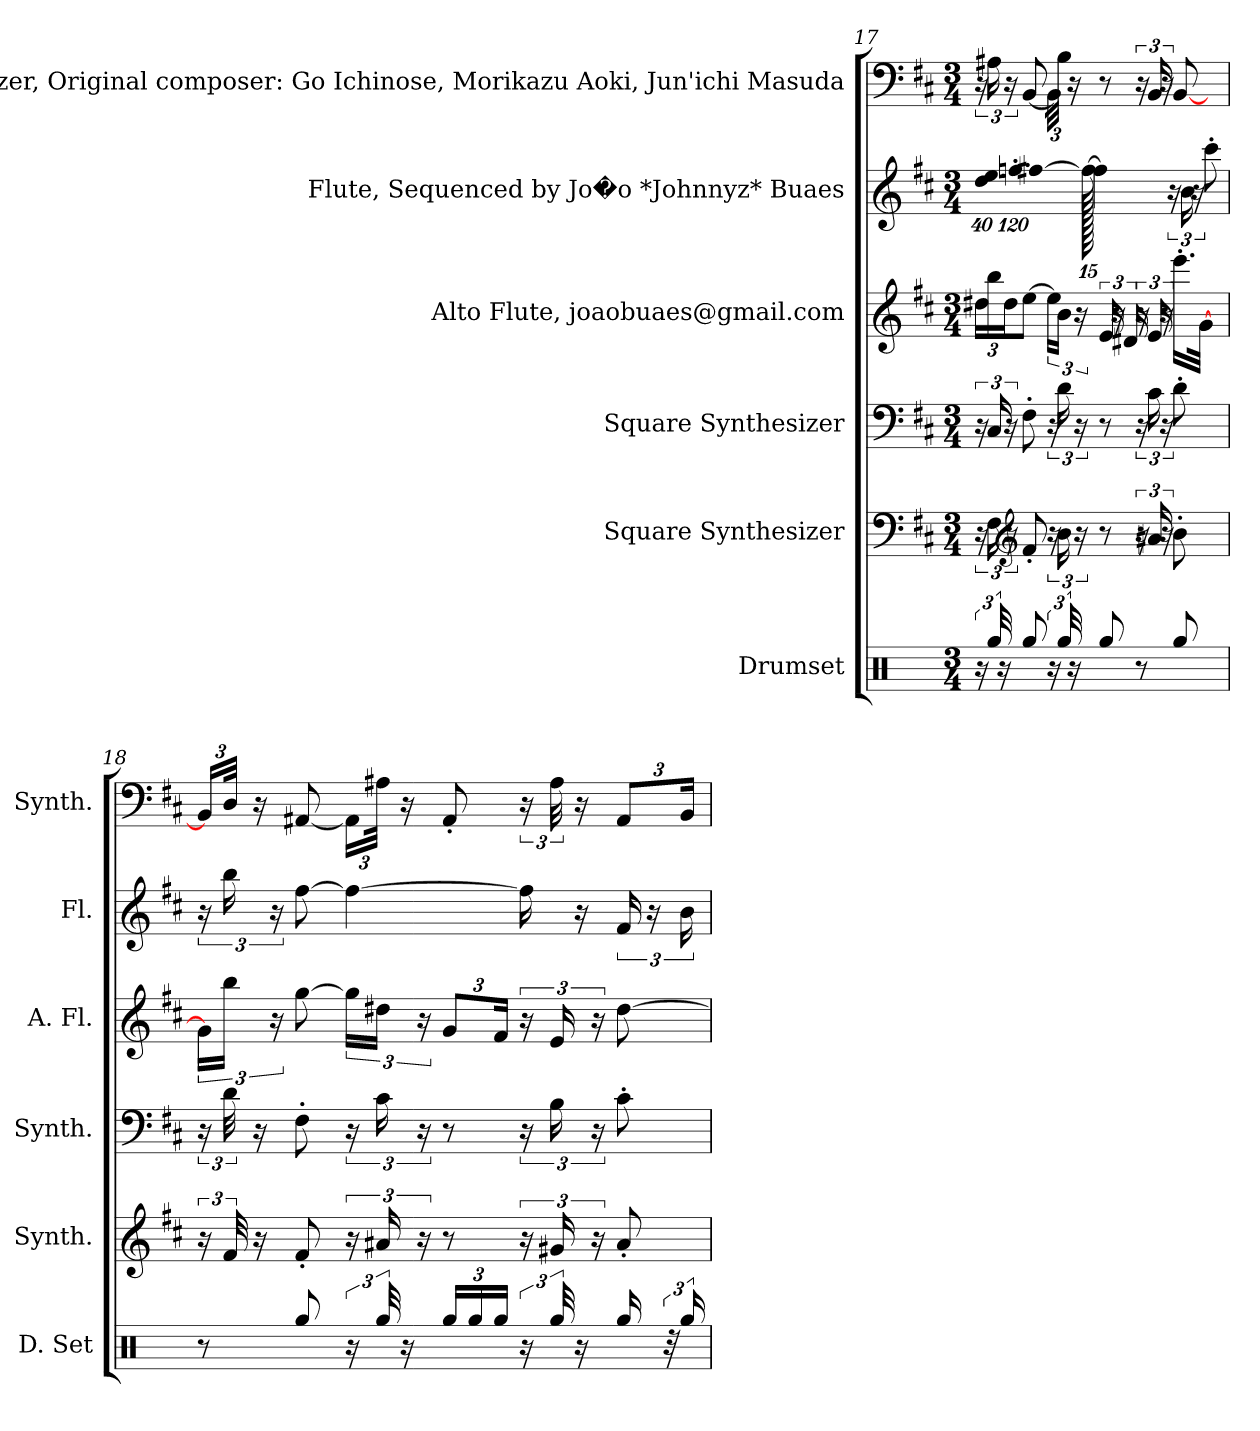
**kern	**kern	**kern	**kern	**kern	**kern
*part6	*part5	*part4	*part3	*part2	*part1
*staff6	*staff5	*staff4	*staff3	*staff2	*staff1
*I"Drumset	*I"Square Synthesizer	*I"Square Synthesizer	*I"Alto Flute, joaobuaes@gmail.com	*I"Flute, Sequenced by Jo�o *Johnnyz* Buaes	*I"Saw Synthesizer, Original composer: Go Ichinose, Morikazu Aoki, Jun'ichi Masuda
*I'D. Set	*I'Synth.	*I'Synth.	*I'A. Fl.	*I'Fl.	*I'Synth.
!!LO:PB:g=z
*clefX	*clefF4	*clefF4	*clefG2	*clefG2	*clefF4
*	*	*	*ITrd3c5	*	*
*k[]	*k[f#c#]	*k[f#c#]	*k[f#c#g#]	*k[f#c#]	*k[f#c#]
*M3/4	*M3/4	*M3/4	*M3/4	*M3/4	*M3/4
*	*	*	*Xbrackettup	*Xbrackettup	*
=17	=17	=17	=17	=17	=17
!	!	!	!	!LO:N:vis=32	!
24r	24r	24r	24a#X\LL	640%23dd\LLL	24r
!	!	!	!	!LO:N:vis=32.	!
.	.	.	.	1920%103ee\	.
48Rgg/	24F#\	24C#/	24ff#\	.	24A#X\
16r	.	.	.	.	.
.	24r	24r	24a#\J	.	24r
!	!	!	!	!LO:N:vis=32.	!
.	.	.	.	1920%103ffn'\J	.
*	*clefG2	*	*	*	*
8Rgg/	8f#'/	8F#'\	[8b\J	.	[8BB/
.	.	.	.	[384%41ff#X\J	.
*	*	*	*brackettup	*	*Xbrackettup
24r	24r	24r	24b\LL]	1920ff#\_	24BB\LL]
.	.	.	.	4ff#\]	.
48Rgg/	24b\	24d\	24f#\JJ	.	48B\JJk
16r	.	.	.	.	16r
.	24r	24r	24r	.	.
8Rgg/	8r	8r	24B/	.	8r
.	.	.	24r	.	.
.	.	.	24A#X/	.	.
*	*	*	*	*	*brackettup
8r	24r	24r	24r	.	24r
*	*	*	*	*brackettup	*
.	.	.	.	24r	.
.	24a#X/	24c#\	24B/	.	24BB/
.	.	.	.	24b\	.
.	24r	24r	24r	.	24r
.	.	.	.	24r	.
8Rgg/	8b'\	8d'\	16.bb'\LL	.	[8BB/
.	.	.	.	8ccc#'\	.
.	.	.	[32d\JJk	.	.
1920ryy	1920ryy	1920ryy	1920ryy	.	1920ryy
!!LO:LB:g=z
=18	=18	=18	=18	=18	=18
*	*	*	*	*	*Xbrackettup
8r	24r	24r	24d\LL]	24r	24BB/LL]
.	48f#/	48d\	24ff#\JJ	24bb\	48D/JJk
.	16r	16r	.	.	16r
.	.	.	24r	24r	.
8Rgg/	8f#'/	8F#'\	[8dd\	[8ff#\	[8AA#X/
24r	24r	24r	24dd\LL]	4ff#\_	24AA#\LL]
48Rgg/	24a#X/	24c#\	24a#X\JJ	.	48A#X\JJk
16r	.	.	.	.	16r
.	24r	24r	24r	.	.
*Xbrackettup	*	*	*Xbrackettup	*	*
24Rgg/LL	8r	8r	12d/L	.	8AA#'/
24Rgg/	.	.	.	.	.
24Rgg/JJ	.	.	24c#/Jk	.	.
*brackettup	*	*	*brackettup	*	*brackettup
24r	24r	24r	24r	16ff#\]	24r
48Rgg/	24g#X/	24B\	24B/	.	48A#\
16r	.	.	.	16r	16r
.	24r	24r	24r	.	.
*	*	*	*	*	*Xbrackettup
16Rgg/	8a#'/	8c#'\	[8a#\	24f#/	12AA#/L
.	.	.	.	24r	.
48r	.	.	.	.	.
24Rgg/	.	.	.	24b\	24BB/Jk
=	=	=	=	=	=
*-	*-	*-	*-	*-	*-
